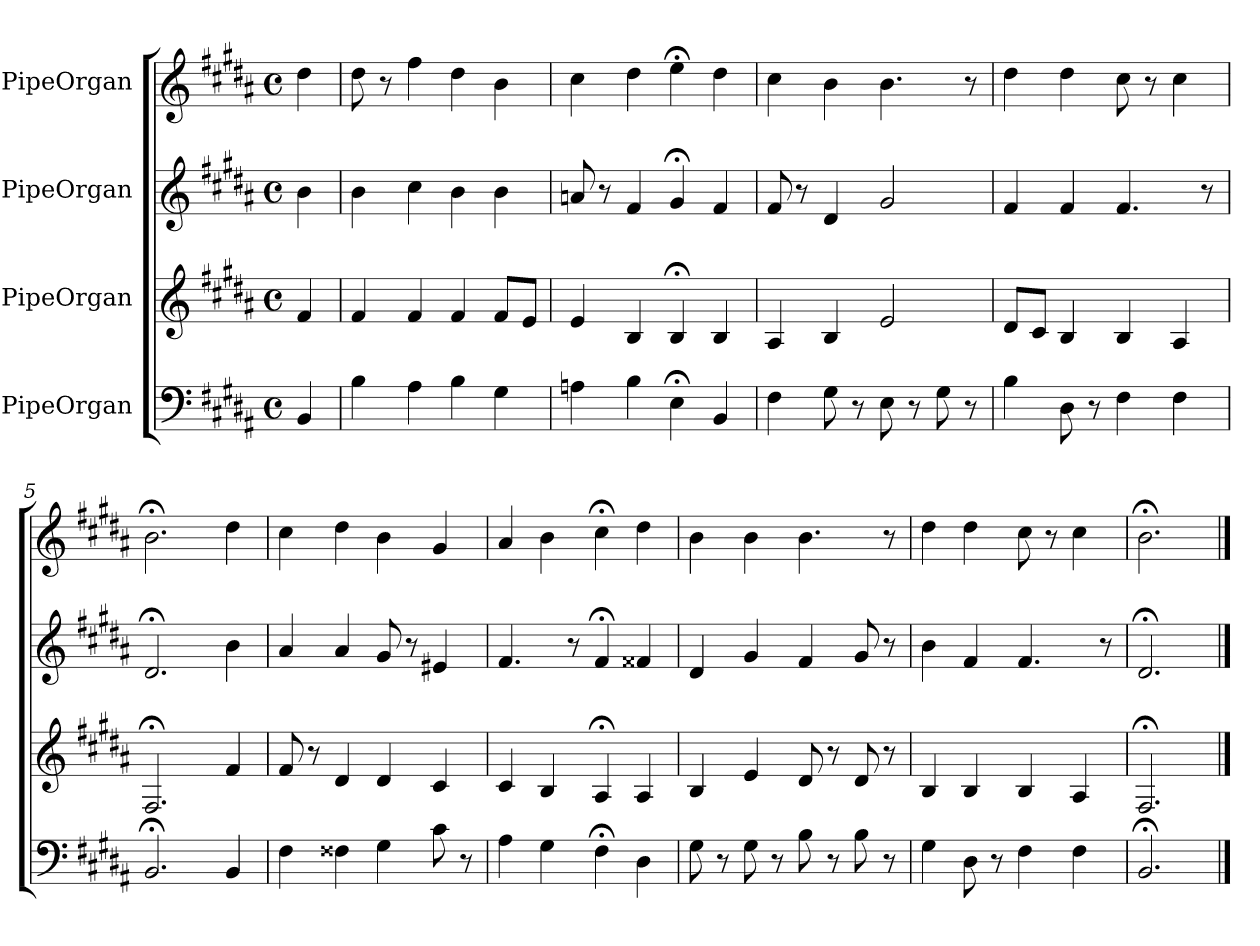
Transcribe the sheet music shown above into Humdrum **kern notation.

**kern	**kern	**kern	**kern
*part4	*part3	*part2	*part1
*staff4	*staff3	*staff2	*staff1
*I"PipeOrgan	*I"PipeOrgan	*I"PipeOrgan	*I"PipeOrgan
*k[f#c#g#d#a#]	*k[f#c#g#d#a#]	*k[f#c#g#d#a#]	*k[f#c#g#d#a#]
*B:	*B:	*B:	*B:
*M4/4	*M4/4	*M4/4	*M4/4
*met(c)	*met(c)	*met(c)	*met(c)
*MM60	*MM60	*MM60	*MM60
=	=	=	=
4BB	4f#	4b	4dd#
=1	=1	=1	=1
4B	4f#	4b	8dd#
.	.	.	8r
4A#	4f#	4cc#	4ff#
4B	4f#	4b	4dd#
4G#	8f#L	4b	4b
.	8eJ	.	.
=2	=2	=2	=2
4An	4e	8an	4cc#
.	.	8r	.
4B	4B	4f#	4dd#
4E;<	4B;<	4g#;<	4ee;<
4BB	4B	4f#	4dd#
=3	=3	=3	=3
4F#	4A#	8f#	4cc#
.	.	8r	.
8G#	4B	4d#	4b
8r	.	.	.
8E	2e	2g#	4.b
8r	.	.	.
8G#	.	.	.
8r	.	.	8r
=4	=4	=4	=4
4B	8d#L	4f#	4dd#
.	8c#J	.	.
8D#	4B	4f#	4dd#
8r	.	.	.
4F#	4B	4.f#	8cc#
.	.	.	8r
4F#	4A#	.	4cc#
.	.	8r	.
=5	=5	=5	=5
2.BB;<	2.F#;<	2.d#;<	2.b;<
4BB	4f#	4b	4dd#
=6	=6	=6	=6
4F#	8f#	4a#	4cc#
.	8r	.	.
4F##X	4d#	4a#	4dd#
4G#	4d#	8g#	4b
.	.	8r	.
8c#	4c#	4e#X	4g#
8r	.	.	.
=7	=7	=7	=7
4A#	4c#	4.f#	4a#
4G#	4B	.	4b
.	.	8r	.
4F#;<	4A#;<	4f#;<	4cc#;<
4D#	4A#	4f##X	4dd#
=8	=8	=8	=8
8G#	4B	4d#	4b
8r	.	.	.
8G#	4e	4g#	4b
8r	.	.	.
8B	8d#	4f#	4.b
8r	8r	.	.
8B	8d#	8g#	.
8r	8r	8r	8r
=9	=9	=9	=9
4G#	4B	4b	4dd#
8D#	4B	4f#	4dd#
8r	.	.	.
4F#	4B	4.f#	8cc#
.	.	.	8r
4F#	4A#	.	4cc#
.	.	8r	.
=10	=10	=10	=10
2.BB;<	2.F#;<	2.d#;<	2.b;<
==	==	==	==
*-	*-	*-	*-
